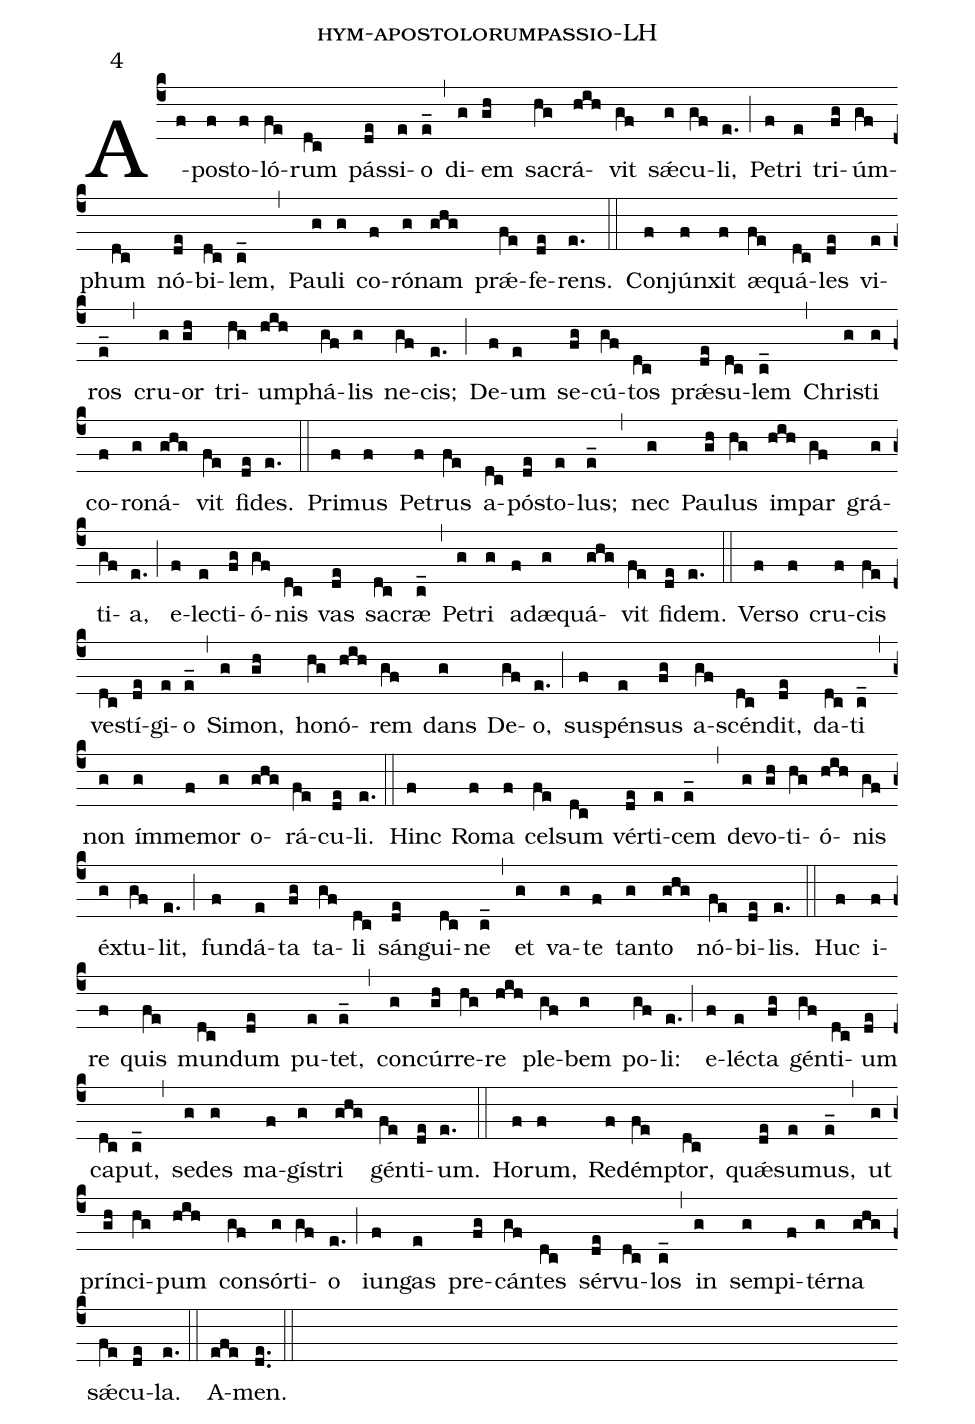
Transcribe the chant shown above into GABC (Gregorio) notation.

name: hym-apostolorumpassio-LH;
mode: 4;
%%
(c4)
A(f)po(f)sto(f)ló(fe)rum(dc) pás(de)si(e)o(e_) (,)
di(g)em(gh) sa(hg)crá(hih)vit(gf) sǽ(g)cu(gf)li,(e.) (;)
Pe(f)tri(e) tri(fg)úm(gf)phum(dc) nó(de)bi(dc)lem,(c_) (,)
Pau(g)li(g) co(f)ró(g)nam(ghg) prǽ(fe)fe(de)rens.(e.) (::)

Con(f)jún(f)xit(f) æ(fe)quá(dc)les(de) vi(e)ros(e_) (,)
cru(g)or(gh) tri(hg)um(hih)phá(gf)lis(g) ne(gf)cis;(e.) (;)
De(f)um(e) se(fg)cú(gf)tos(dc) prǽ(de)su(dc)lem(c_) (,)
Chri(g)sti(g) co(f)ro(g)ná(ghg)vit(fe) fi(de)des.(e.) (::)

Pri(f)mus(f) Pe(f)trus(fe) a(dc)pó(de)sto(e)lus;(e_) (,)
nec(g) Pau(gh)lus(hg) im(hih)par(gf) grá(g)ti(gf)a,(e.) (;)
e(f)le(e)cti(fg)ó(gf)nis(dc) vas(de) sa(dc)cræ(c_) (,)
Pe(g)tri(g) a(f)dæ(g)quá(ghg)vit(fe) fi(de)dem.(e.) (::)

Ver(f)so(f) cru(f)cis(fe) ve(dc)stí(de)gi(e)o(e_) (,)
Si(g)mon,(gh) ho(hg)nó(hih)rem(gf) dans(g) De(gf)o,(e.) (;)
su(f)spén(e)sus(fg) a(gf)scén(dc)dit,(de) da(dc)ti(c_) (,)
non(g) ím(g)me(f)mor(g) o(ghg)rá(fe)cu(de)li.(e.) (::)

Hinc(f) Ro(f)ma(f) cel(fe)sum(dc) vér(de)ti(e)cem(e_) (,)
de(g)vo(gh)ti(hg)ó(hih)nis(gf) éx(g)tu(gf)lit,(e.) (;)
fun(f)dá(e)ta(fg) ta(gf)li(dc) sán(de)gui(dc)ne(c_) (,)
et(g) va(g)te(f) tan(g)to(ghg) nó(fe)bi(de)lis.(e.) (::)

Huc(f) i(f)re(f) quis(fe) mun(dc)dum(de) pu(e)tet,(e_) (,)
con(g)cúr(gh)re(hg)re(hih) ple(gf)bem(g) po(gf)li:(e.) (;)
e(f)lé(e)cta(fg) gén(gf)ti(dc)um(de) ca(dc)put,(c_) (,)
se(g)des(g) ma(f)gí(g)stri(ghg) gén(fe)ti(de)um.(e.) (::)

Ho(f)rum,(f) Re(f)dém(fe)ptor,(dc) quǽ(de)su(e)mus,(e_) (,)
ut(g) prín(gh)ci(hg)pum(hih) con(gf)sór(g)ti(gf)o(e.) (;)
iun(f)gas(e) pre(fg)cán(gf)tes(dc) sér(de)vu(dc)los(c_) (,)
in(g) sem(g)pi(f)tér(g)na(ghg) sǽ(fe)cu(de)la.(e.) (::)
A(efe)men.(de..) (::)
